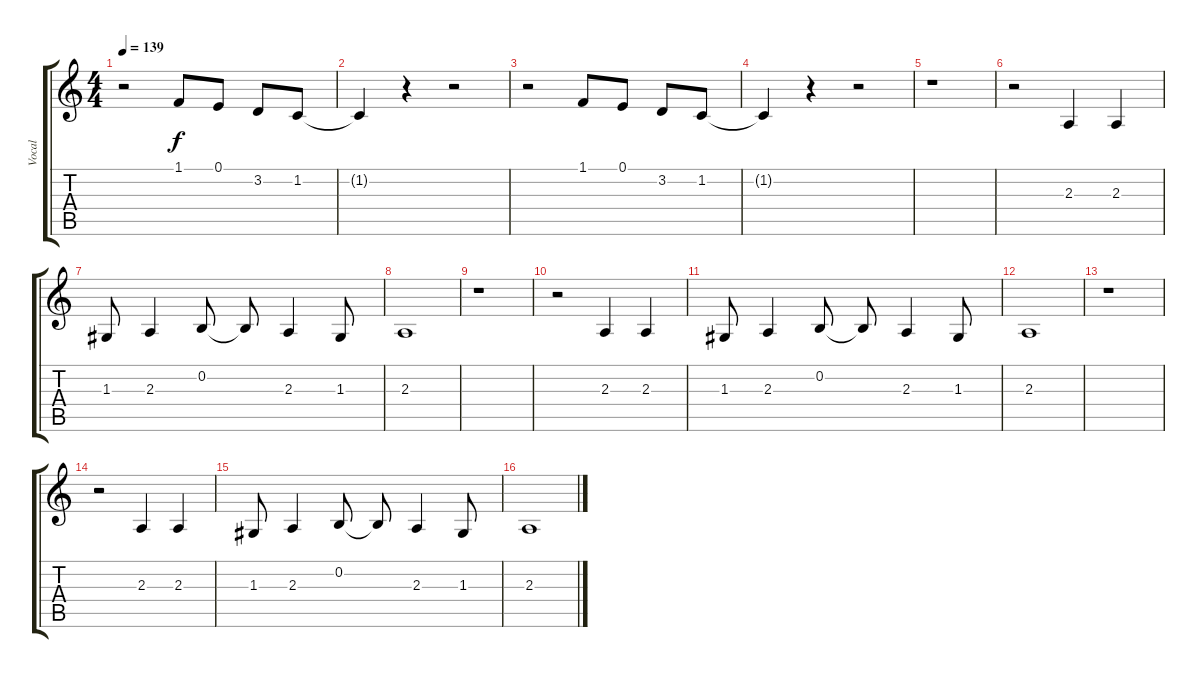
\track ("Vocal" "Vocal") {instrument englishhorn}
\staff {score tabs}
\tuning (E4 B3 G3 D3 A2 E2) {hide}
\ts (4 4)
\tempo 139
\clef g2
\ks c
r.2{dy f} 1.1.8 0.1.8 3.2.8 1.2.8 |
1.2{t}.4 r.4 r.2 |
r.2 1.1.8 0.1.8 3.2.8 1.2.8 |
1.2{t}.4 r.4 r.2 |
r.1 |
r.2 2.3.4 2.3.4 |
1.3.8 2.3.4 0.2.8 0.2{t}.8 2.3.4 1.3.8 |
2.3.1 |
r.1 |
r.2 2.3.4 2.3.4 |
1.3.8 2.3.4 0.2.8 0.2{t}.8 2.3.4 1.3.8 |
2.3.1 |
r.1 |
r.2 2.3.4 2.3.4 |
1.3.8 2.3.4 0.2.8 0.2{t}.8 2.3.4 1.3.8 |
2.3.1
